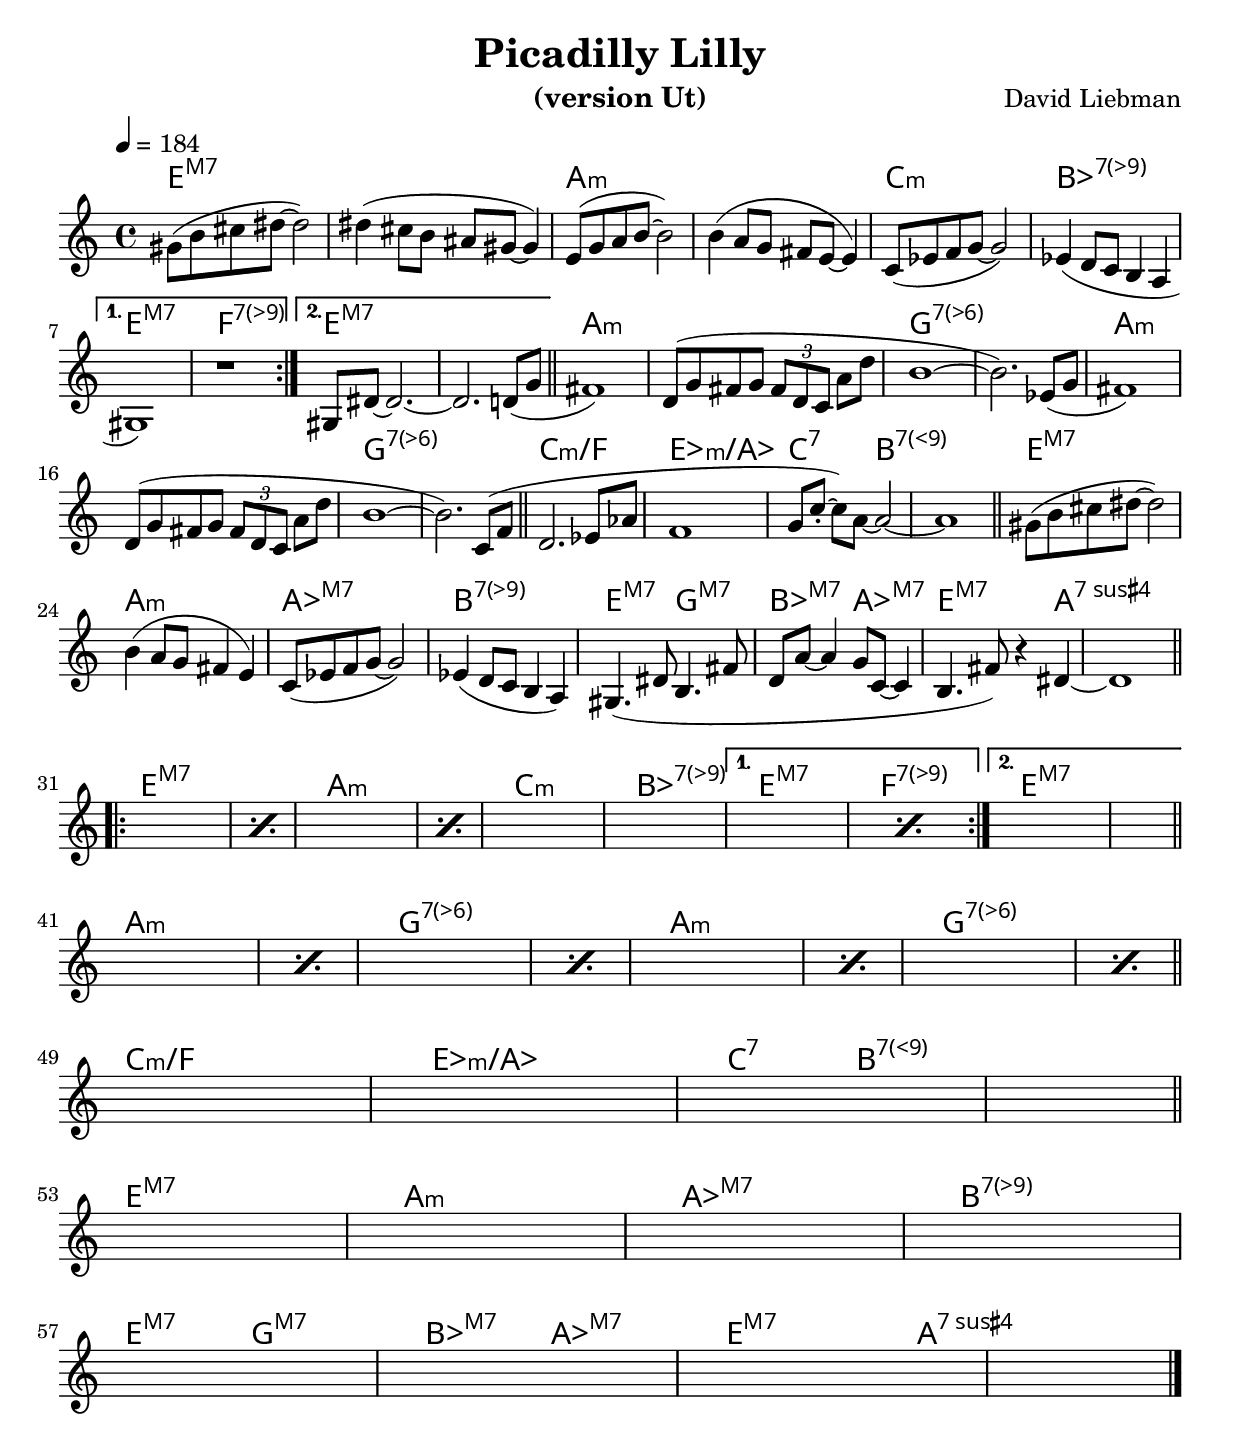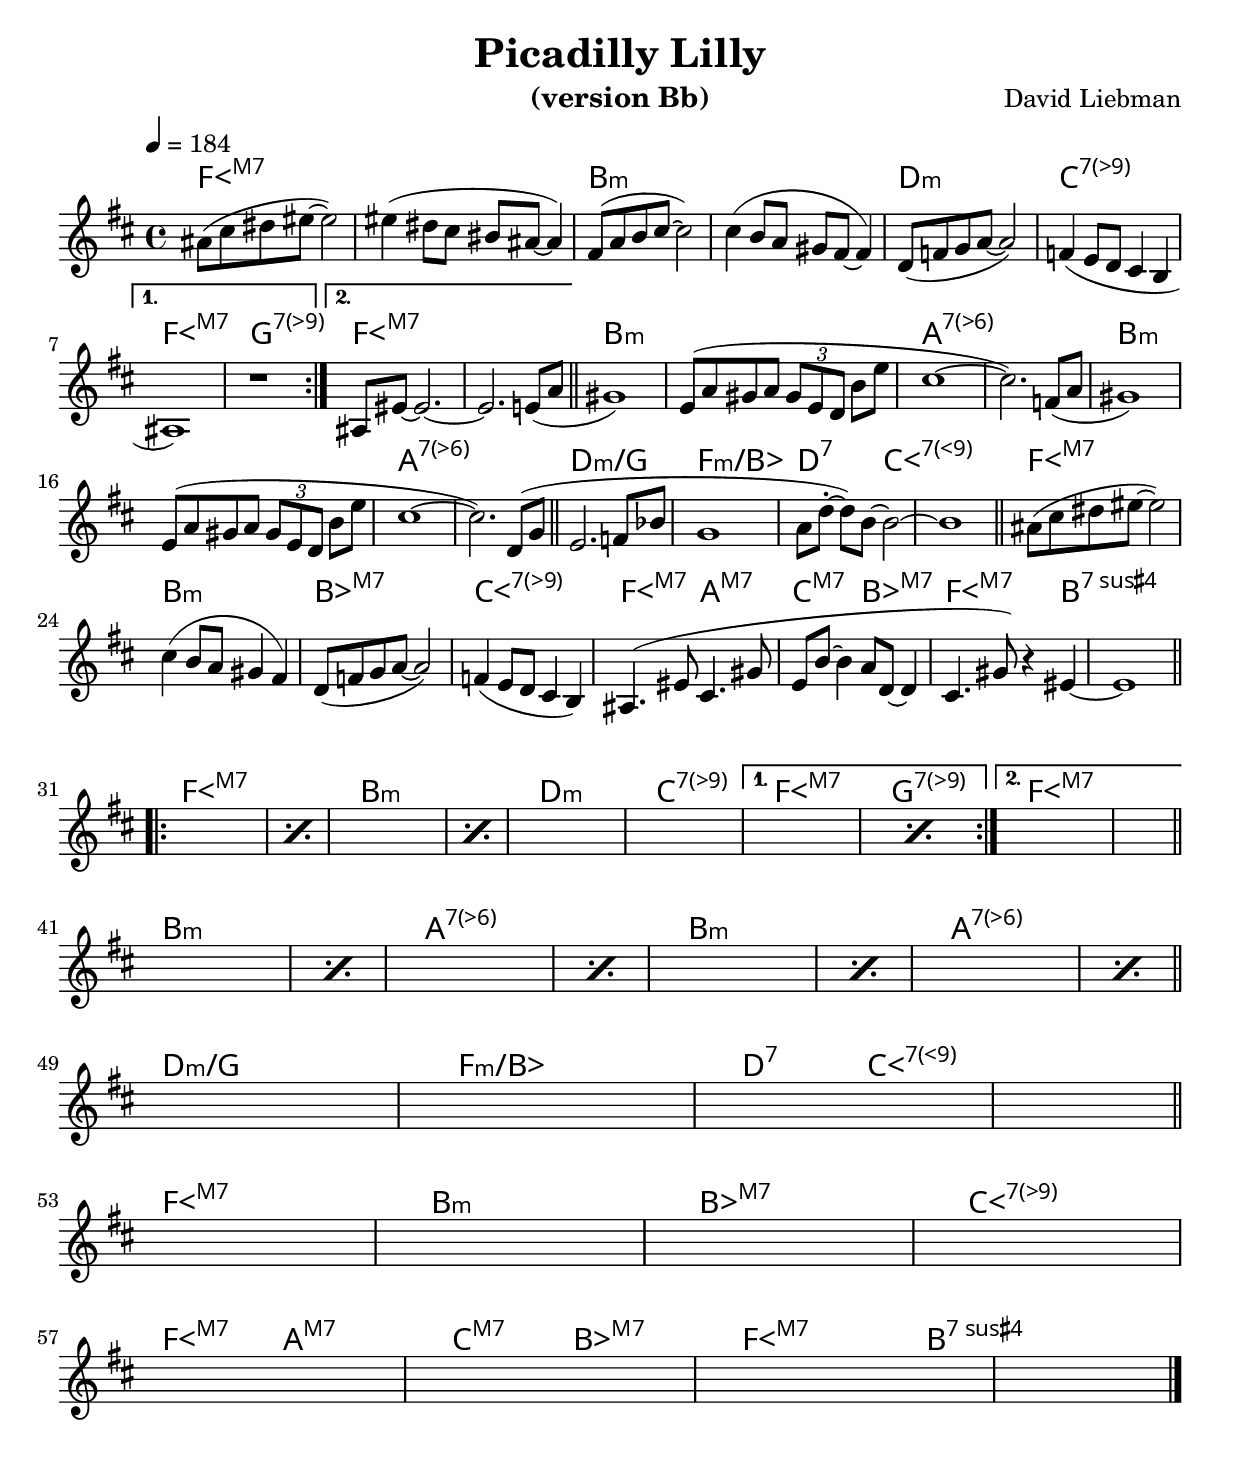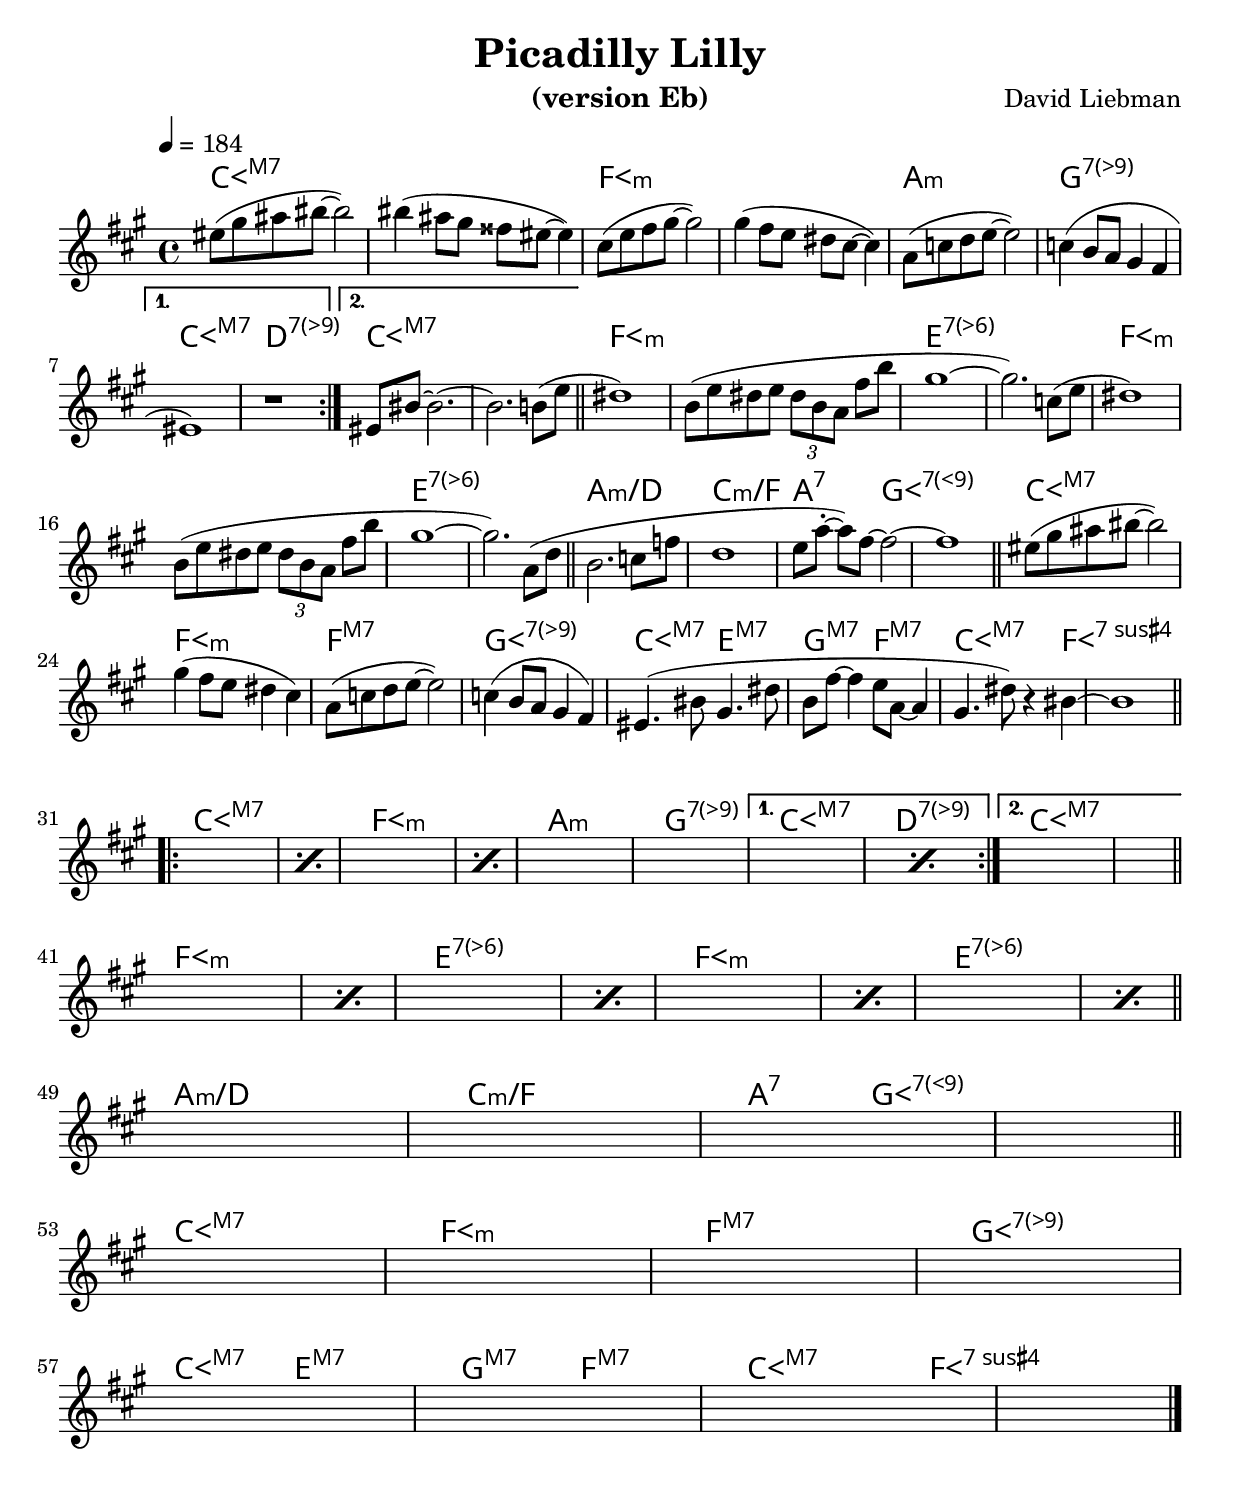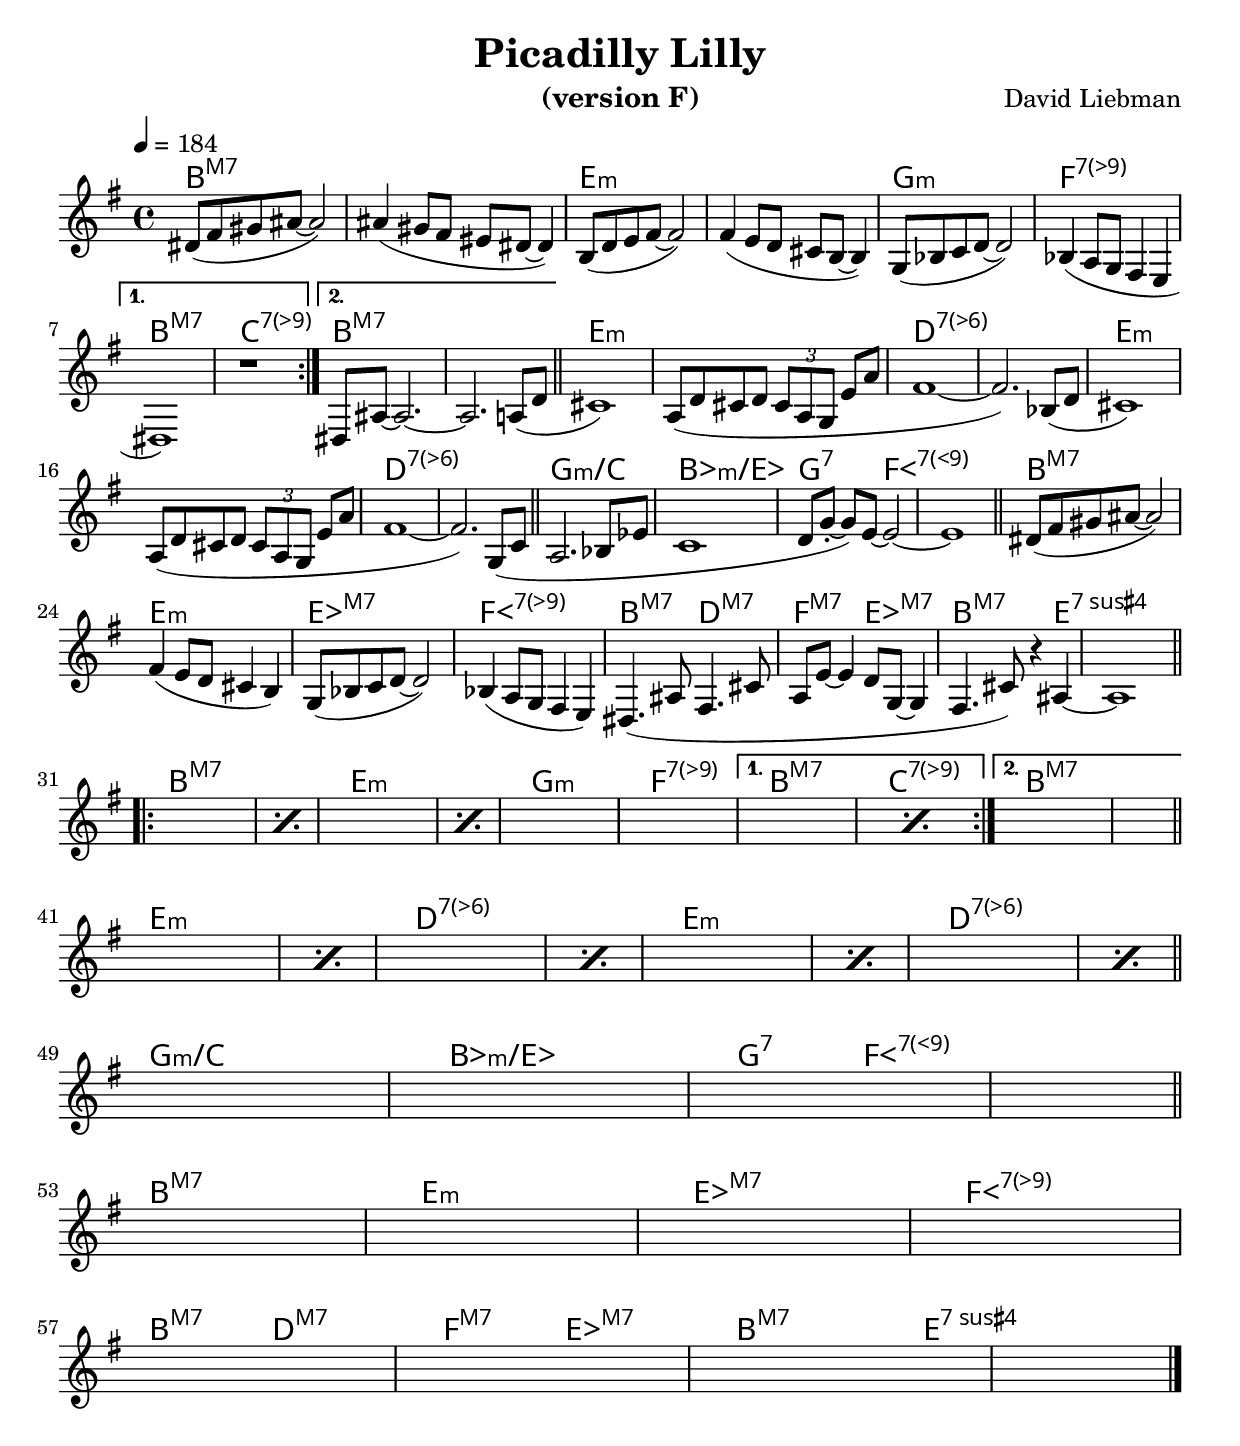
% Created on Mon Sep 20 15:23:38 CEST 2010
\version "2.22.0"

#(set-global-staff-size 22)
#(set-default-paper-size "a4")

\include "utils/AccordsJazzDefs.ly"

\paper { indent = 0\cm} 

\header {
	title = "Picadilly Lilly" 
 	composer = "David Liebman"
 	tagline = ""

}


accords = \chords {
	\repeat volta 2 {e1:maj7 s a:min s c:min bes:7.9-}
	\alternative {{e:maj7 f:7.9-}{e:maj7 s}}
	a:min s g:7.6- s a:min s g:7.6- s
	c:min/f es:min/aes c2:7 b:7.9+ s1
	e:maj7 a:min aes:maj7 b:7.9-
	e2:maj7 g:maj7 bes:maj7 aes:maj7 e2.:maj7 a4:7.4+^3 s1
	\repeat volta 2 {e1:maj7 s a:min s c:min bes:7.9-}
	\alternative {{e:maj7 f:7.9-}{e:maj7 s}}
	a:min s g:7.6- s a:min s g:7.6- s
	\break
	c:min/f es:min/aes c2:7 b:7.9+ s1
	e:maj7 a:min aes:maj7 b:7.9-
	\break
	e2:maj7 g:maj7 bes:maj7 aes:maj7 e2.:maj7 a4:7.4+^3 s1
}

staffViolon = \new Staff {
	\time 4/4
	\tempo 4 = 184 
%	\set Staff.instrumentName = "Bb"
	\set Staff.midiInstrument = "violin"
	\key c \major
	\clef treble
	\relative c' { 	
 % Type notes here 
\compressEmptyMeasures
\repeat volta 2
{gis'8( b cis dis~ dis2)
dis4( cis8 b ais gis~ gis4)
e8( g a b~ b2)
b4( a8 g fis e~ e4)
c8( es f g~ g2)
es4( d8 c b4 a
}
\alternative
{
	{gis1) r}
	{gis8 dis'~ dis2.~ dis d8( g}
}
\bar "||" fis1)
d8( g fis g \tuplet 3/2 {fis d c} a' d b1~ b2.)
es,8( g fis1) d8( g fis g \tuplet 3/2 {fis d c} a' d b1~ b2.)
c,8( f \bar "||" d2. es8 aes f1 g8[ c-.~] c) a~ a2~ a1 \bar "||"
gis8( b cis dis~ dis2)
b4( a8 g fis4 e)
c8( es f g~ g2)
es4( d8 c b4 a)
gis4.( dis'8 b4. fis'8 d a'~ a4 g8 c,~ c4 b4. fis'8) r4 dis~ dis1 \bar"||" \break
% Solo 
\mark \markup { \column % vspace avant solos si besoin
  { " " 
    " " 
    " "
  " "
  " "}
 } 
\bar ".|:-||"
\repeat volta 2
{
	\repeat percent 2 {s1}
	\repeat percent 2 {s1}
	\repeat unfold 2 {s1}
}
\alternative
{
	{\repeat percent 2 {s1}}
	{\repeat unfold 2 {s1}}
} \break
\bar "||" \repeat unfold 4 {\repeat percent 2 {s}} \bar "||"
\repeat unfold 4 {s} \bar "||" \break
\repeat unfold 8 {s} \bar "|."
}
}


theme = \staffViolon

\include "utils/books.ly"